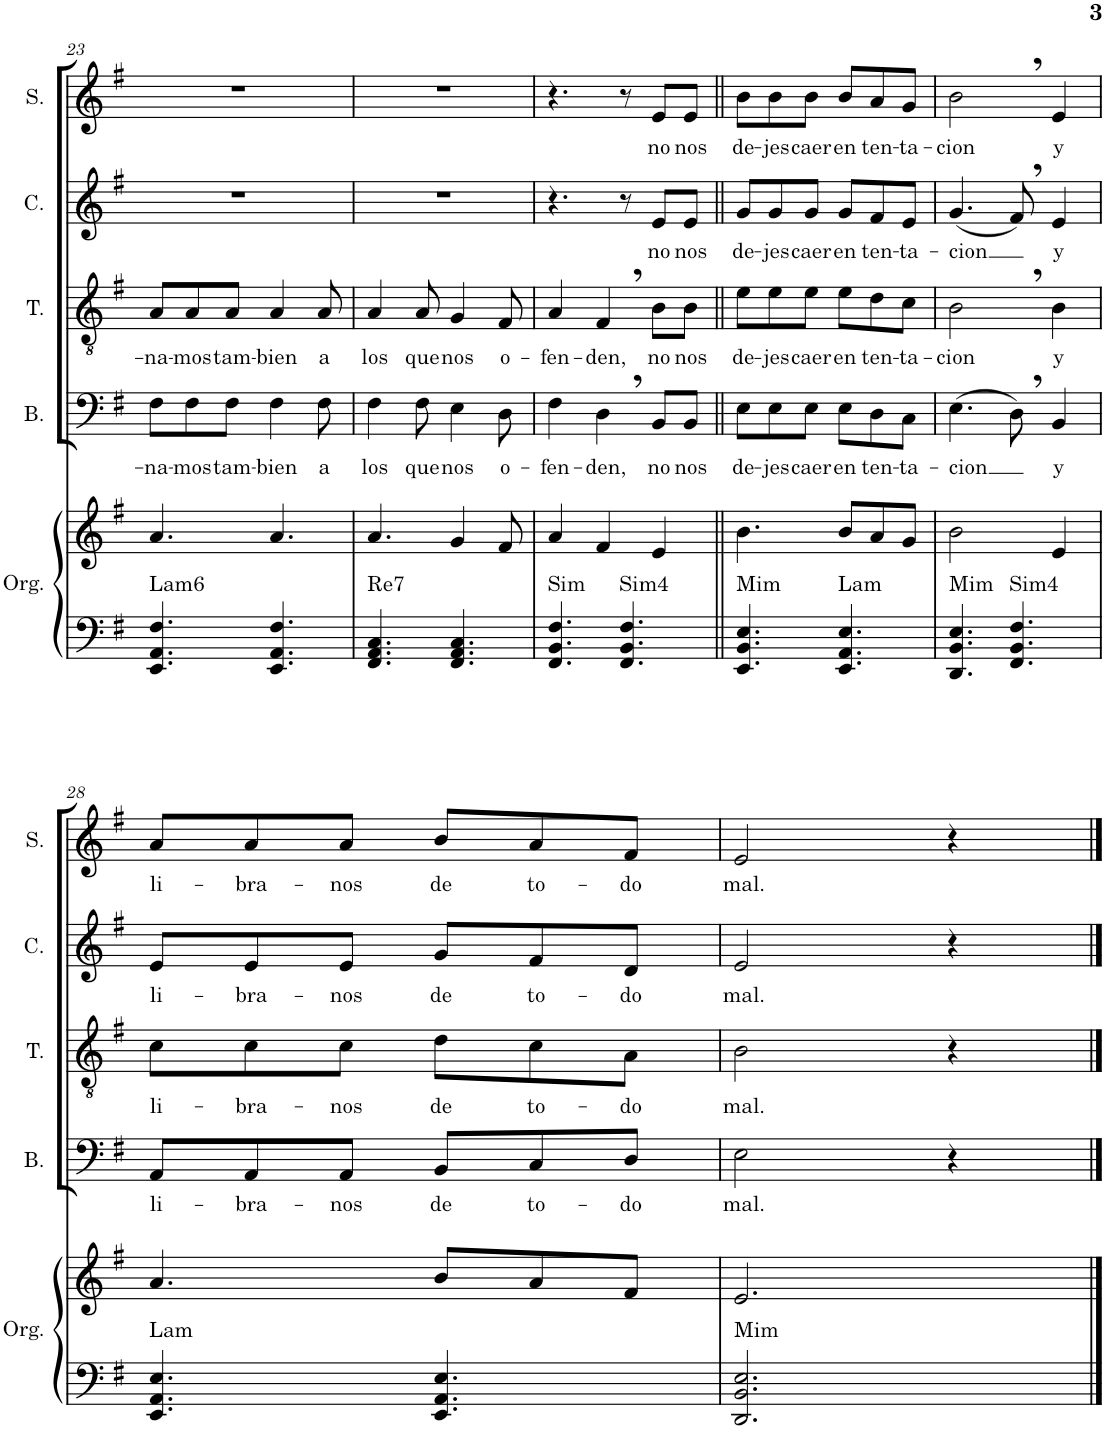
**kern	**kern	**harte	**kern	**text	**kern	**text	**kern	**text	**kern	**text
*part5	*part5	*part5	*part4	*part4	*part3	*part3	*part2	*part2	*part1	*part1
*staff6	*staff5	*	*staff4	*staff4	*staff3	*staff3	*staff2	*staff2	*staff1	*staff1
*I"Órgano	*	*	*I"Bajo	*	*I"Tenor	*	*I"Contralto	*	*I"Soprano	*
*	*	*	*I'B.	*	*I'T.	*	*I'C.	*	*I'S.	*
!!LO:PB:g=z
*clefF4	*clefG2	*	*clefF4	*	*clefGv2	*	*clefG2	*	*clefG2	*
*k[f#]	*k[f#]	*	*k[f#]	*	*k[f#]	*	*k[f#]	*	*k[f#]	*
*M6/8	*M6/8	*	*M6/8	*	*M6/8	*	*M6/8	*	*M6/8	*
=23	=23	=23	=23	=23	=23	=23	=23	=23	=23	=23
!	!	!LO:H:kt=Lam6	!	!LO:LY:b	!	!LO:LY:b	!	!	!	!
4.EE/ 4.AA/ 4.F#/	4.a/	N	8F#\L	-na-	8A/L	-na-	2.r	.	2.r	.
!	!	!	!	!LO:LY:b	!	!LO:LY:b	!	!	!	!
.	.	.	8F#\	-mos	8A/	-mos	.	.	.	.
!	!	!	!	!LO:LY:b	!	!LO:LY:b	!	!	!	!
.	.	.	8F#\J	tam-	8A/J	tam-	.	.	.	.
!	!	!	!	!LO:LY:b	!	!LO:LY:b	!	!	!	!
4.EE/ 4.AA/ 4.F#/	4.a/	.	4F#\	-bien	4A/	-bien	.	.	.	.
!	!	!	!	!LO:LY:b	!	!LO:LY:b	!	!	!	!
.	.	.	8F#\	a	8A/	a	.	.	.	.
=24	=24	=24	=24	=24	=24	=24	=24	=24	=24	=24
!	!	!LO:H:kt=Re7	!	!LO:LY:b	!	!LO:LY:b	!	!	!	!
4.FF#/ 4.AA/ 4.C/	4.a/	N	4F#\	los	4A/	los	2.r	.	2.r	.
!	!	!	!	!LO:LY:b	!	!LO:LY:b	!	!	!	!
.	.	.	8F#\	que	8A/	que	.	.	.	.
!	!	!	!	!LO:LY:b	!	!LO:LY:b	!	!	!	!
4.FF#/ 4.AA/ 4.C/	4g/	.	4E\	nos	4G/	nos	.	.	.	.
!	!	!	!	!LO:LY:b	!	!LO:LY:b	!	!	!	!
.	8f#/	.	8D\	o-	8F#/	o-	.	.	.	.
=25	=25	=25	=25	=25	=25	=25	=25	=25	=25	=25
!	!	!LO:H:kt=Sim	!	!LO:LY:b	!	!LO:LY:b	!	!	!	!
*	*^	*	*	*	*	*	*	*	*	*
4.FF#/ 4.BB/ 4.F#/	4a/	4.ryy	N	4F#\	-fen-	4A/	-fen-	4.r	.	4.r	.
!	!	!	!	!	!LO:LY:b	!	!LO:LY:b	!	!	!	!
.	4f#/	.	.	4D,\	-den,	4F#,/	-den,	.	.	.	.
!	!	!	!LO:H:kt=Sim4	!	!	!	!	!	!	!	!
4.FF#/ 4.BB/ 4.F#/	.	4.ryy	N	.	.	.	.	8r	.	8r	.
!	!	!	!	!	!LO:LY:b	!	!LO:LY:b	!	!LO:LY:b	!	!LO:LY:b
.	4e/	.	.	8BB/L	no	8B\L	no	8e/L	no	8e/L	no
!	!	!	!	!	!LO:LY:b	!	!LO:LY:b	!	!LO:LY:b	!	!LO:LY:b
.	.	.	.	8BB/J	nos	8B\J	nos	8e/J	nos	8e/J	nos
=26||	=26||	=26||	=26||	=26||	=26||	=26||	=26||	=26||	=26||	=26||	=26||
!	!	!	!LO:H:kt=Mim	!	!LO:LY:b	!	!LO:LY:b	!	!LO:LY:b	!	!LO:LY:b
*	*v	*v	*	*	*	*	*	*	*	*	*
4.EE/ 4.BB/ 4.E/	4.b\	N	8E\L	de-	8e\L	de-	8g/L	de-	8b\L	de-
!	!	!	!	!LO:LY:b	!	!LO:LY:b	!	!LO:LY:b	!	!LO:LY:b
.	.	.	8E\	-jes	8e\	-jes	8g/	-jes	8b\	-jes
!	!	!	!	!LO:LY:b	!	!LO:LY:b	!	!LO:LY:b	!	!LO:LY:b
.	.	.	8E\J	caer	8e\J	caer	8g/J	caer	8b\J	caer
!	!	!LO:H:kt=Lam	!	!LO:LY:b	!	!LO:LY:b	!	!LO:LY:b	!	!LO:LY:b
4.EE/ 4.AA/ 4.E/	8b/L	N	8E\L	en	8e\L	en	8g/L	en	8b/L	en
!	!	!	!	!LO:LY:b	!	!LO:LY:b	!	!LO:LY:b	!	!LO:LY:b
.	8a/	.	8D\	ten-	8d\	ten-	8f#/	ten-	8a/	ten-
!	!	!	!	!LO:LY:b	!	!LO:LY:b	!	!LO:LY:b	!	!LO:LY:b
.	8g/J	.	8C\J	-ta-	8c\J	-ta-	8e/J	-ta-	8g/J	-ta-
=27	=27	=27	=27	=27	=27	=27	=27	=27	=27	=27
!	!	!LO:H:kt=Mim	!	!LO:LY:b	!	!LO:LY:b	!	!LO:LY:b	!	!LO:LY:b
*	*^	*	*	*	*	*	*	*	*	*
4.DD/ 4.BB/ 4.E/	2b\	4.ryy	N	(4.E\	-cion	2B,\	-cion	(4.g/	-cion	2b,\	-cion
!	!	!	!LO:H:kt=Sim4	!	!	!	!	!	!	!	!
4.FF#/ 4.BB/ 4.F#/	.	4.ryy	N	8D,\)	.	.	.	8f#,/)	.	.	.
!	!	!	!	!	!LO:LY:b	!	!LO:LY:b	!	!LO:LY:b	!	!LO:LY:b
.	4e/	.	.	4BB/	y	4B\	y	4e/	y	4e/	y
!!LO:LB:g=z
=28	=28	=28	=28	=28	=28	=28	=28	=28	=28	=28	=28
!	!	!	!LO:H:kt=Lam	!	!LO:LY:b	!	!LO:LY:b	!	!LO:LY:b	!	!LO:LY:b
*	*v	*v	*	*	*	*	*	*	*	*	*
4.EE/ 4.AA/ 4.E/	4.a/	N	8AA/L	li-	8c\L	li-	8e/L	li-	8a/L	li-
!	!	!	!	!LO:LY:b	!	!LO:LY:b	!	!LO:LY:b	!	!LO:LY:b
.	.	.	8AA/	-bra-	8c\	-bra-	8e/	-bra-	8a/	-bra-
!	!	!	!	!LO:LY:b	!	!LO:LY:b	!	!LO:LY:b	!	!LO:LY:b
.	.	.	8AA/J	-nos	8c\J	-nos	8e/J	-nos	8a/J	-nos
!	!	!	!	!LO:LY:b	!	!LO:LY:b	!	!LO:LY:b	!	!LO:LY:b
4.EE/ 4.AA/ 4.E/	8b/L	.	8BB/L	de	8d\L	de	8g/L	de	8b/L	de
!	!	!	!	!LO:LY:b	!	!LO:LY:b	!	!LO:LY:b	!	!LO:LY:b
.	8a/	.	8C/	to-	8c\	to-	8f#/	to-	8a/	to-
!	!	!	!	!LO:LY:b	!	!LO:LY:b	!	!LO:LY:b	!	!LO:LY:b
.	8f#/J	.	8D/J	-do	8A\J	-do	8d/J	-do	8f#/J	-do
=29	=29	=29	=29	=29	=29	=29	=29	=29	=29	=29
!	!	!LO:H:kt=Mim	!	!LO:LY:b	!	!LO:LY:b	!	!LO:LY:b	!	!LO:LY:b
2.DD/ 2.BB/ 2.E/	2.e/	N	2E\	mal.	2B\	mal.	2e/	mal.	2e/	mal.
.	.	.	4r	.	4r	.	4r	.	4r	.
==	==	==	==	==	==	==	==	==	==	==
*-	*-	*-	*-	*-	*-	*-	*-	*-	*-	*-
